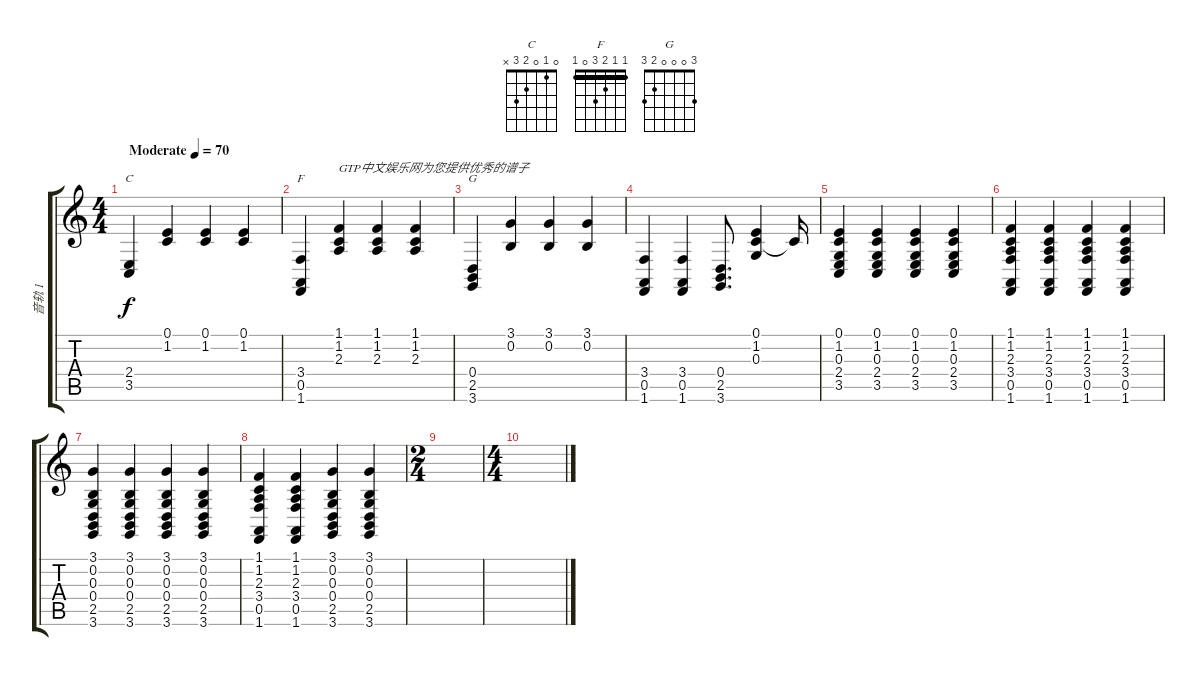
\track ("音轨 1" "音轨 1") {instrument acousticgrandpiano}
\staff {score tabs}
\tuning (E4 B3 G3 D3 A2 E2) {hide}
\chord ("C" 0 1 0 2 3 x)
\chord ("F" 1 1 2 3 0 1) {barre 1}
\chord ("G" 3 0 0 0 2 3)
\ts (4 4)
\tempo (70 "Moderate")
\clef g2
\ks c
(2.4 3.5).4{ch "C" dy f instrument acousticgrandpiano} (0.1 1.2).4 (0.1 1.2).4 (0.1 1.2).4 |
(3.4 0.5 1.6).4{ch "F"} (1.1 1.2 2.3).4{txt "GTP中文娱乐网为您提供优秀的谱子"} (1.1 1.2 2.3).4 (1.1 1.2 2.3).4 |
(0.4 2.5 3.6).4{ch "G"} (3.1 0.2).4 (3.1 0.2).4 (3.1 0.2).4 |
(3.4 0.5 1.6).4 (3.4 0.5 1.6).4 (0.4 2.5 3.6).8{d} (0.1 1.2 0.3).4 1.2{t}.16 |
(0.1 1.2 0.3 2.4 3.5).4 (0.1 1.2 0.3 2.4 3.5).4 (0.1 1.2 0.3 2.4 3.5).4 (0.1 1.2 0.3 2.4 3.5).4 |
(1.1 1.2 2.3 3.4 0.5 1.6).4 (1.1 1.2 2.3 3.4 0.5 1.6).4 (1.1 1.2 2.3 3.4 0.5 1.6).4 (1.1 1.2 2.3 3.4 0.5 1.6).4 |
(3.1 0.2 0.3 0.4 2.5 3.6).4 (3.1 0.2 0.3 0.4 2.5 3.6).4 (3.1 0.2 0.3 0.4 2.5 3.6).4 (3.1 0.2 0.3 0.4 2.5 3.6).4 |
(1.1 1.2 2.3 3.4 0.5 1.6).4 (1.1 1.2 2.3 3.4 0.5 1.6).4 (3.1 0.2 0.3 0.4 2.5 3.6).4 (3.1 0.2 0.3 0.4 2.5 3.6).4 |
\ts (2 4)
|
\ts (4 4)
